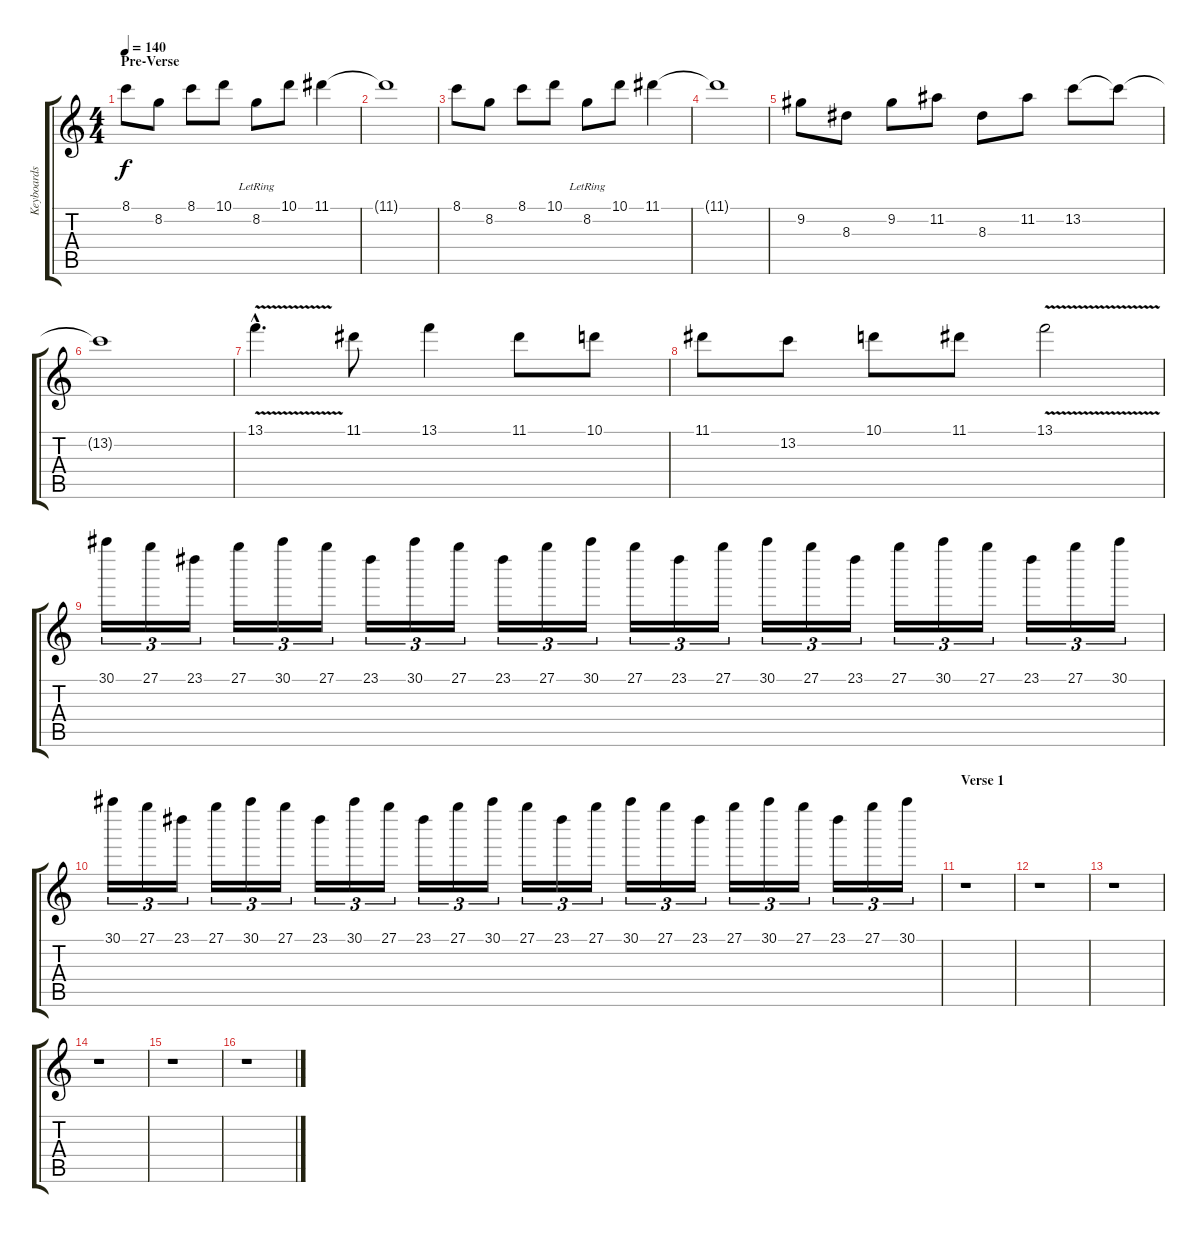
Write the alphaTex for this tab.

\track ("Keyboards 2" "Keyboards ") {instrument pizzicatostrings}
\staff {score tabs}
\tuning (E5 B4 G4 D4 A3 E3) {hide}
\ts (4 4)
\section ("" "Pre-Verse")
\tempo 140
\clef g2
\ks c
8.1.8{dy f volume 16 instrument musicbox} 8.2.8 8.1.8 10.1.8 8.2{lr}.8 10.1.8 11.1.4 |
11.1{t}.1 |
8.1.8{volume 16 instrument musicbox} 8.2.8 8.1.8 10.1.8 8.2{lr}.8 10.1.8 11.1.4 |
11.1{t}.1 |
9.2.8 8.3.8 9.2.8 11.2.8 8.3.8 11.2.8 13.2.8 13.2{t}.8 |
13.2{t}.1 |
13.1{v hac}.4{d volume 16} 11.1.8 13.1.4 11.1.8 10.1.8 |
11.1.8 13.2.8 10.1.8 11.1.8 13.1{v}.2 |
30.1.16{tu (3 2) volume 0} 27.1.16{tu (3 2)} 23.1.16{tu (3 2)} 27.1.16{tu (3 2)} 30.1.16{tu (3 2)} 27.1.16{tu (3 2)} 23.1.16{tu (3 2)} 30.1.16{tu (3 2)} 27.1.16{tu (3 2)} 23.1.16{tu (3 2)} 27.1.16{tu (3 2)} 30.1.16{tu (3 2)} 27.1.16{tu (3 2) volume 8} 23.1.16{tu (3 2)} 27.1.16{tu (3 2)} 30.1.16{tu (3 2)} 27.1.16{tu (3 2)} 23.1.16{tu (3 2)} 27.1.16{tu (3 2)} 30.1.16{tu (3 2)} 27.1.16{tu (3 2)} 23.1.16{tu (3 2)} 27.1.16{tu (3 2)} 30.1.16{tu (3 2)} |
30.1.16{tu (3 2)} 27.1.16{tu (3 2)} 23.1.16{tu (3 2)} 27.1.16{tu (3 2)} 30.1.16{tu (3 2)} 27.1.16{tu (3 2)} 23.1.16{tu (3 2)} 30.1.16{tu (3 2)} 27.1.16{tu (3 2)} 23.1.16{tu (3 2)} 27.1.16{tu (3 2)} 30.1.16{tu (3 2)} 27.1.16{tu (3 2)} 23.1.16{tu (3 2)} 27.1.16{tu (3 2)} 30.1.16{tu (3 2)} 27.1.16{tu (3 2)} 23.1.16{tu (3 2)} 27.1.16{tu (3 2)} 30.1.16{tu (3 2)} 27.1.16{tu (3 2)} 23.1.16{tu (3 2)} 27.1.16{tu (3 2)} 30.1.16{tu (3 2)} |
\section ("" "Verse 1")
r.1 |
r.1 |
r.1 |
r.1 |
r.1 |
r.1
